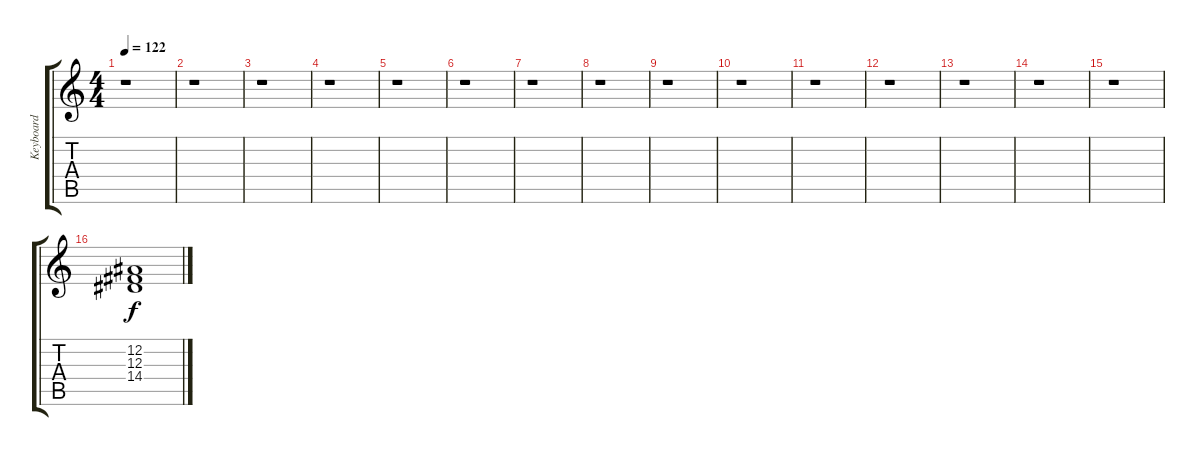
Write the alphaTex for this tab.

\track ("Keyboard" "Keyboard") {instrument choiraahs}
\staff {score tabs}
\tuning (Eb4 Bb3 Gb3 Db3 Ab2 Eb2) {hide}
\ts (4 4)
\tempo 122
\clef g2
\ks c
r.1{dy f} |
r.1 |
r.1 |
r.1 |
r.1 |
r.1 |
r.1 |
r.1 |
r.1 |
r.1 |
r.1 |
r.1 |
r.1 |
r.1 |
r.1 |
(12.2 12.3 14.4).1
